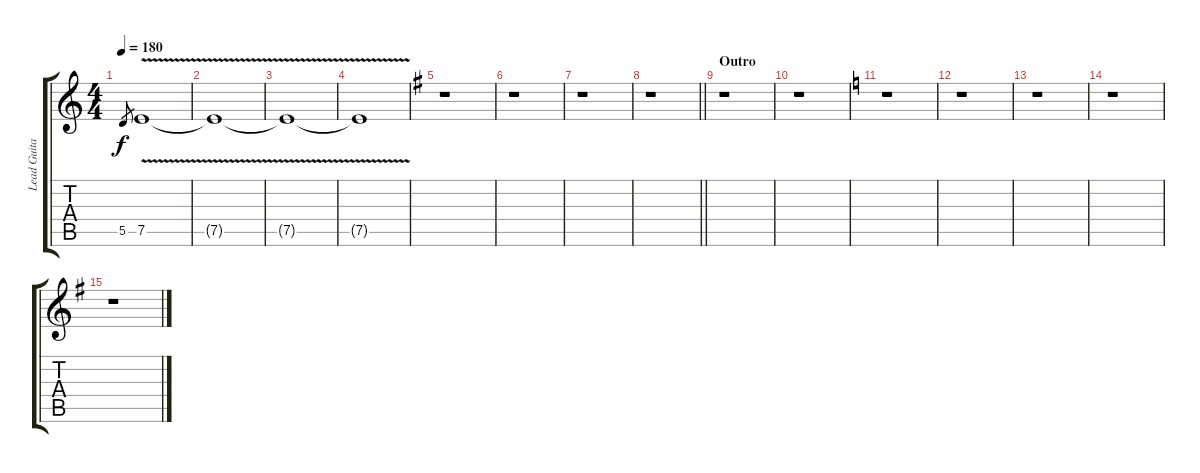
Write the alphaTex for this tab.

\track ("Lead Guitar" "Lead Guita") {instrument distortionguitar}
\staff {score tabs}
\tuning (E4 B3 G3 D3 A2 E2) {hide}
\ts (4 4)
\tempo 180
\clef g2
\ks c
5.5.8{gr dy f} 7.5{v}.1 |
7.5{v t}.1 |
7.5{v t}.1 |
7.5{v t}.1 |
\ks g
r.1 |
r.1 |
r.1 |
\barLineRight lightlight
r.1 |
\section ("" "Outro")
r.1 |
r.1 |
\ks c
r.1 |
r.1 |
r.1 |
r.1 |
\ks g
r.1
